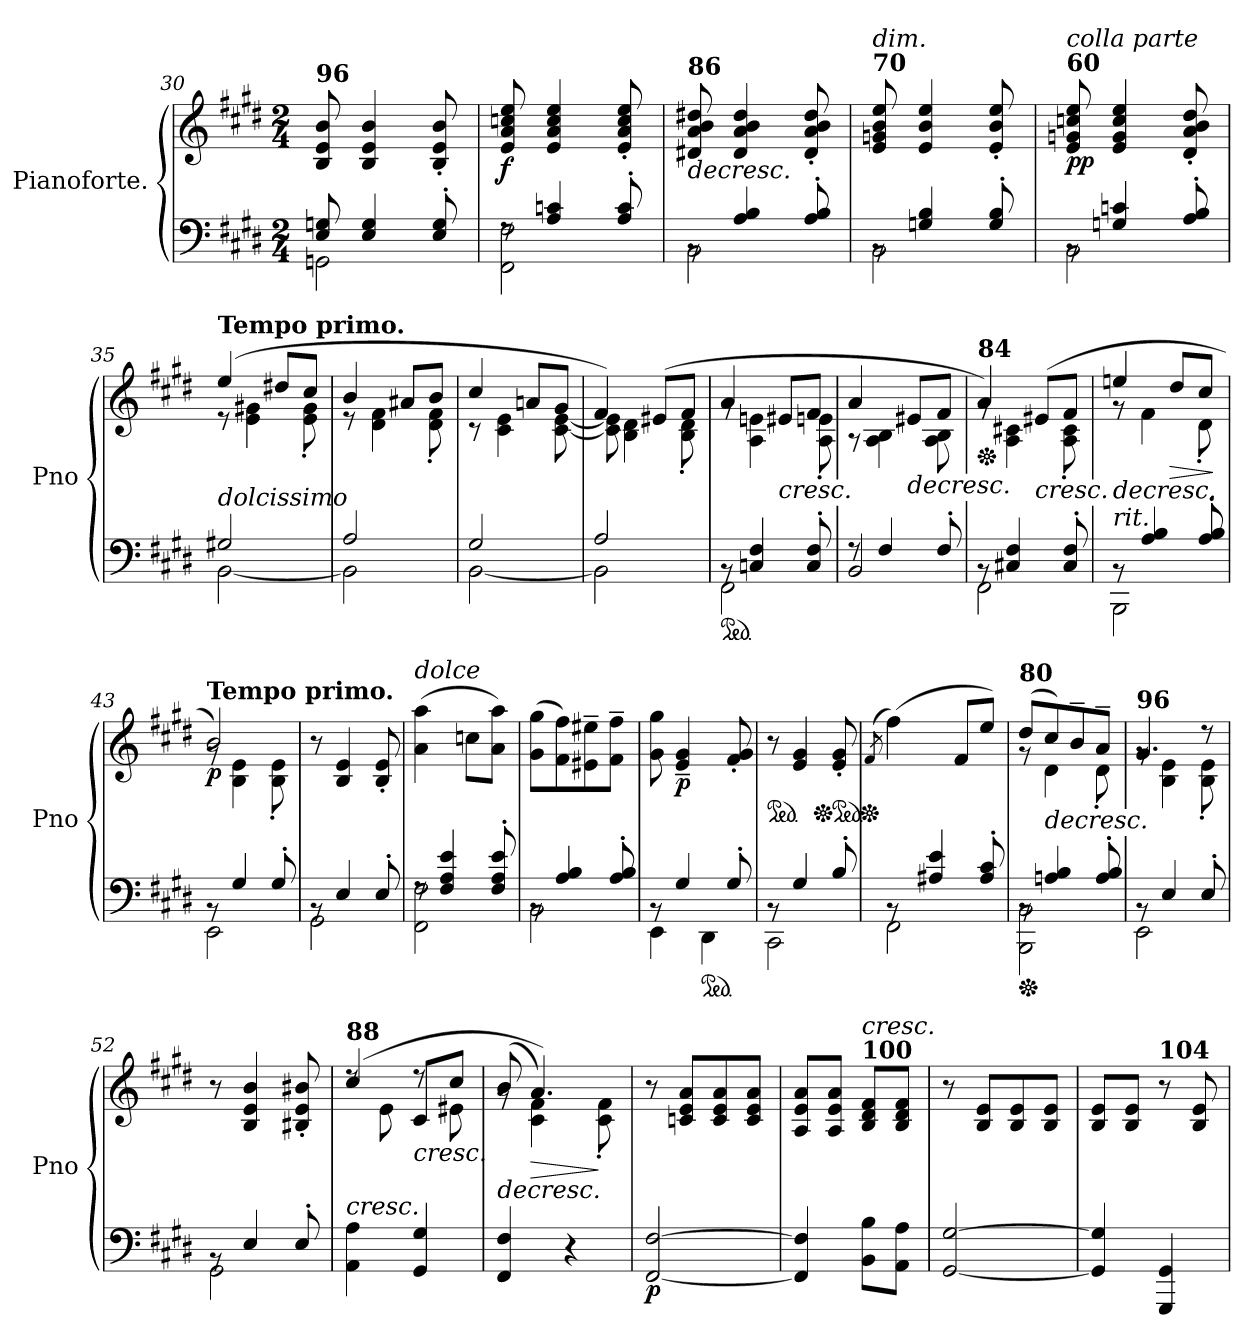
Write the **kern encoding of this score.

**kern	**kern	**dynam
*part1	*part1	*part1
*staff2	*staff1	*staff1/2
*I"Pianoforte.	*	*
*I'Pno	*	*
*clefF4	*clefG2	*
*k[f#c#g#d#]	*k[f#c#g#d#]	*
*M2/4	*M2/4	*
=30	=30	=30
*^	*	*
!	!	!LO:TX:a:B:t=96	!
8E/ 8Gn/	2GGn\	8B/ 8e/ 8b/	.
4E/ 4G/	.	4B/ 4e/ 4b/	.
8E/' 8G/'	.	8B/' 8e/' 8b/'	.
=31	=31	=31	=31
!	!	!	!LO:DY:b
8rF	2FF#\ 2F#\	8e/ 8a/ 8ccn/ 8ee/	f
4A/ 4cn/	.	4e/ 4a/ 4cc/ 4ee/	.
8A/' 8c/'	.	8e/' 8a/' 8cc/' 8ee/'	.
=32	=32	=32	=32
!	!	!LO:TX:a:B:t=86	!
!	!	!	!LO:HP:b
8rBB	2BB\	8d#X/ 8a/ 8b/ 8dd#X/	>
4A/ 4B/	.	4d#/ 4a/ 4b/ 4dd#/	.
8A/' 8B/'	.	8d#/' 8a/' 8b/' 8dd#/'	.
!!LO:PB:g=z
=33	=33	=33	=33
!	!	!LO:TX:a:B:t=70	!
!	!	!LO:TX:a:i:t=dim.	!
8rBB	2BB\	8e/ 8gn/ 8b/ 8ee/	.
4Gn/ 4B/	.	4e/ 4b/ 4ee/	.
8G/' 8B/'	.	8e/' 8b/' 8ee/'	.
=34	=34	=34	=34
!	!	!LO:TX:a:B:t=60	!
!	!	!LO:TX:a:i:t=colla parte	!
!	!	!	!LO:DY:b
8rBB	2BB\	8e/ 8gn/ 8ccn/ 8ee/	pp
4Gn/ 4cn/	.	4e/ 4g/ 4cc/ 4ee/	.
8A/' 8B/'	.	8d#/' 8a/' 8b/' 8dd#/'	.
=35	=35	=35	=35
*	*	*^	*
!	!	!LO:TX:a:B:t=Tempo primo.	!	!
!LO:TX:a:i:t=dolcissimo	!	!	!	!
2G#X/	[2BB\	(4ee/	8r	.
.	.	.	4e\ 4g#X\	.
.	.	8dd#X/L	.	.
.	.	8cc#/J	8e\' 8g#\'	.
=36	=36	=36	=36	=36
2A/	2BB\]	4b/	8r	.
.	.	.	4d#\ 4f#\	.
.	.	8a#X/L	.	.
.	.	8b/J	8d#\' 8f#\'	.
=37	=37	=37	=37	=37
2G#/	[2BB\	4cc#/	8r	.
.	.	.	4c#\ 4e\	.
.	.	8an/L	.	.
.	.	8g#/J	[8c#\ [8e\	.
=38	=38	=38	=38	=38
2A/	2BB\]	4f#/)	8c#\] 8e\]	.
.	.	.	4B\ 4d#\	.
.	.	(8e#X/L	.	.
.	.	8f#/J	8B\' 8d#\'	.
=39	=39	=39	=39	=39
*ped	*	*	*	*
8rBB	2FF#\	4a/	8rg	.
4Cn/ 4F#/	.	.	4A\ 4en\	.
!	!	!	!	!LO:HP:b
.	.	8e#X/L	.	<
8C/' 8F#/'	.	8f#/J	8A\' 8en\'	.
*v	*v	*	*	*
*	*v	*v	*
.	.	]
!!LO:LB:g=z
=40	=40	=40
*^	*^	*
*	*^	*	*^	*
8ryy	2BB/	8rF	4a/	8rA	8ryy	.
4F#/	.	4.ryy	.	4.ryy	4A\ 4B\	.
!	!	!	!	!	!	!LO:HP:b
.	.	.	8e#X/L	.	.	>
8F#'/	.	.	8f#/J	.	8A\' 8B\'	.
*v	*v	*v	*	*	*	*
*	*v	*v	*v	*
.	.	[
=41	=41	=41
*^	*	*
*	*	*Xped	*
*	*	*^	*
!	!	!LO:TX:a:B:t=84	!	!
8rBB	2FF#\	4a/)	8rg	.
4C#X/ 4F#/	.	.	4A\ 4c#X\	.
!	!	!	!	!LO:HP:b
.	.	(8e#X/L	.	<
8C#/' 8F#/'	.	8f#/J	8A\' 8c#\'	.
*v	*v	*	*	*
*	*v	*v	*
.	.	]
=42	=42	=42
*^	*	*
!	!	!LO:TX:a:B:t=72	!
!LO:TX:a:i:t=rit.	!	!	!
!	!	!	!LO:HP:b
*	*	*^	*
8rBB	2BBB\	4een/	8rg	>
4A/ 4B/	.	.	4f#\	.
!	!	!	!	!LO:HP:b
.	.	8dd#/L	.	>
8A/' 8B/'	.	8cc#/J	8d#'\	.
*v	*v	*	*	*
*	*v	*v	*
.	.	[ ]
=43	=43	=43
*^	*^	*
!	!	!LO:TX:a:B:t=Tempo primo.	!	!
!	!	!	!	!LO:DY:b
8rBB	2EE\	2b/)	8rg	p
4G#/	.	.	4B\ 4e\	.
8G#'/	.	.	8B\' 8e\'	.
*	*	*v	*v	*
=44	=44	=44	=44
8rBB	2GG#\	8r	.
4E/	.	4B/ 4e/	.
8E'/	.	8B/' 8e/'	.
=45	=45	=45	=45
!	!	!LO:TX:a:i:t=dolce	!
8rF	2FF#\ 2F#\	(4a\ 4aa\	.
4F#/ 4A/ 4e/	.	.	.
.	.	8ccn\L	.
8F#/' 8A/' 8e/'	.	8a\ 8aa\J)	.
=46	=46	=46	=46
8rBB	2BB\	(8g#\ 8gg#\L	.
4A/ 4B/	.	8f#\ 8ff#\)	.
.	.	8e#X\~ 8ee#X\~	.
8A/' 8B/'	.	8f#\~ 8ff#\~J	.
=47	=47	=47	=47
8rBB	4EE\	8g#\ 8gg#\	.
!	!	!	!LO:DY:b
4G#/	.	4e/~ 4g#/~	p
*ped	*	*	*
.	4DD#\	.	.
8G#'/	.	8f#/' 8g#/'	.
!!LO:LB:g=z
=48	=48	=48	=48
*	*	*ped	*
8rBB	2CC#\	8r	.
4G#/	.	4e/ 4g#/	.
*	*	*Xped	*
*	*	*ped	*
8B'/	.	8e/' 8g#/'	.
=49	=49	=49	=49
*	*	*Xped	*
.	.	(>8qf#/	.
*	*	*^	*
8rBB	2FF#\	(4ff#\)	32f#\KKLyy	.
.	.	.	8..ff#\Jyy	.
4A#X/ 4e/	.	.	.	.
.	.	8f#/L	4ryy	.
8A#/' 8c#/'	.	8ee/J)	.	]
=50	=50	=50	=50	=50
*Xped	*	*	*	*
!	!	!LO:TX:a:B:t=80	!	!
8rBB	2BBB\ 2BB\	(8dd#/L	8rg	.
!	!	!	!	!LO:HP:b
4An/ 4B/	.	8cc#/)	4d#\	>
.	.	8b~/	.	.
8A/' 8B/'	.	8a~/J	8d#'\	.
=51	=51	=51	=51	=51
!	!	!LO:TX:a:B:t=96	!	!
8rBB	2EE\	4.g#/	8rg	.
4E/	.	.	4B\ 4e\	.
8E'/	.	8r	8B\' 8e\'	.
*	*	*v	*v	*
=52	=52	=52	=52
8rBB	2GG#\	8r	.
4E/	.	4B/ 4e/ 4b/	.
8E'/	.	8B#X/' 8e/' 8b#X/'	.
*v	*v	*	*
=53	=53	=53
*	*^	*
!	!LO:TX:a:B:t=88	!	!
!LO:TX:a:i:t=cresc.	!	!	!
4AA\ 4A\	(4cc#/	8rdd	.
.	.	8e\	.
!	!	!	!LO:HP:b
4GG#/ 4G#/	8c#/L	8rdd	<
.	8cc#/J	8e#X\	.
*	*v	*v	*
.	.	]
=54	=54	=54
!	!LO:TX:a:B:t=76	!
!	!	!LO:HP:b
*	*^	*
4FF#/ 4F#/	(8b/	8rg	>
!	!	!	!LO:HP:n=1:b
.	4.a/))	4c#\ 4f#\	[ >
4r	.	.	.
.	.	8c#\' 8f#\'	]
=55	=55	=55	=55
!	!LO:TX:a:B:t=96	!	!
!	!	!	!LO:DY:b=2
*	*v	*v	*
[2FF#/ [2F#/	8r	p
.	8cn/ 8e/ 8a/L	.
.	8c/ 8e/ 8a/	.
.	8c/ 8e/ 8a/J	.
!!LO:LB:g=z
=56	=56	=56
4FF#/] 4F#/]	8A/ 8e/ 8a/L	.
.	8A/ 8e/ 8a/J	.
!	!LO:TX:a:B:t=100	!
!	!LO:TX:a:i:t=cresc.	!
8BB\ 8B\L	8B/ 8d#/ 8f#/L	.
8AA\ 8A\J	8B/ 8d#/ 8f#/J	.
=57	=57	=57
[2GG#/ [2G#/	8r	.
.	8B/ 8e/L	.
.	8B/ 8e/	.
.	8B/ 8e/J	.
=58	=58	=58
4GG#/] 4G#/]	8B/ 8e/L	.
.	8B/ 8e/J	.
!	!LO:TX:a:B:t=104	!
4GGG#/ 4GG#/	8r	.
.	8B/ 8e/	.
.	.	]
=	=	=
*-	*-	*-
